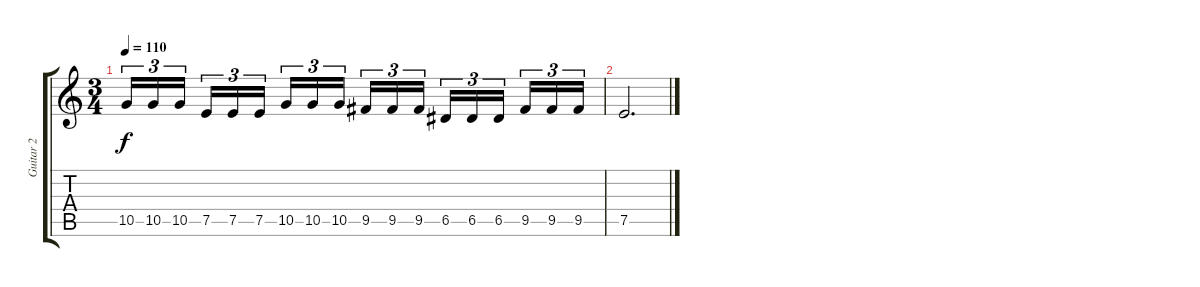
\track ("Guitar 2" "Guitar 2") {instrument distortionguitar}
\staff {score tabs}
\tuning (E4 B3 G3 D3 A2 E2) {hide}
\ts (3 4)
\tempo 110
\clef g2
\ks c
10.5.16{tu (3 2) dy f} 10.5.16{tu (3 2)} 10.5.16{tu (3 2) beam splitsecondary} 7.5.16{tu (3 2)} 7.5.16{tu (3 2)} 7.5.16{tu (3 2)} 10.5.16{tu (3 2)} 10.5.16{tu (3 2)} 10.5.16{tu (3 2) beam splitsecondary} 9.5.16{tu (3 2)} 9.5.16{tu (3 2)} 9.5.16{tu (3 2)} 6.5.16{tu (3 2)} 6.5.16{tu (3 2)} 6.5.16{tu (3 2) beam splitsecondary} 9.5.16{tu (3 2)} 9.5.16{tu (3 2)} 9.5.16{tu (3 2)} |
7.5.2{d volume 0}
